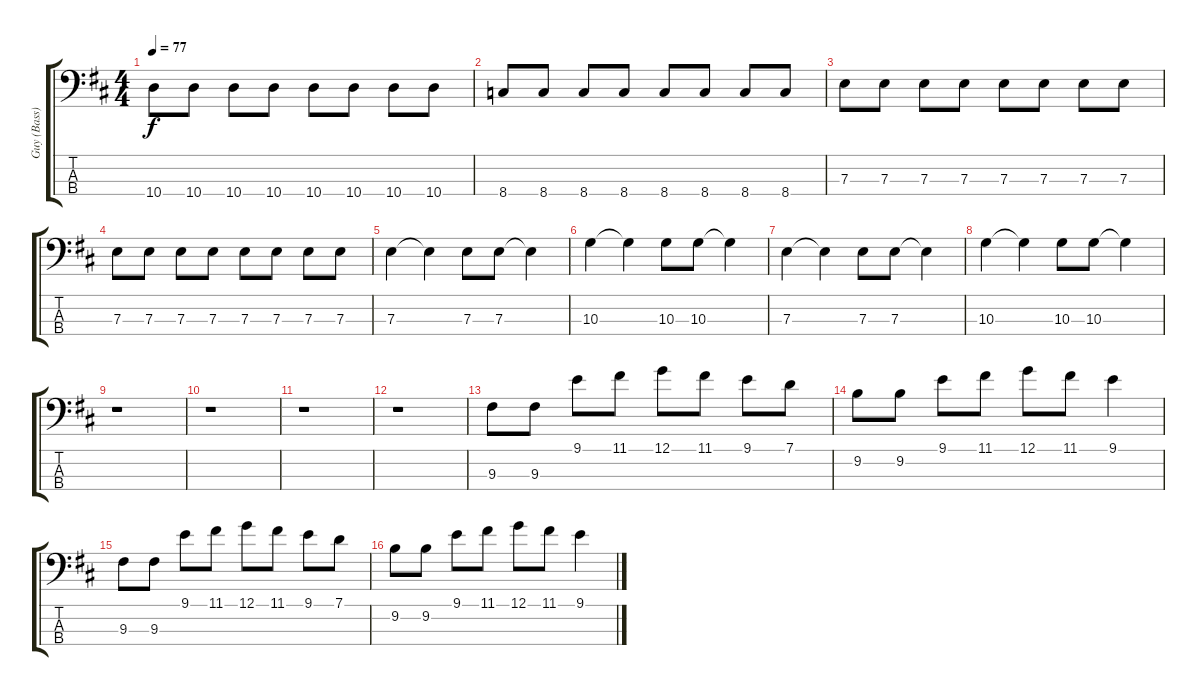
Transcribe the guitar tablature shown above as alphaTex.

\track ("Guy (Bass)" "Guy (Bass)") {instrument electricbassfinger}
\staff {score tabs}
\tuning (G2 D2 A1 E1) {hide}
\ts (4 4)
\tempo 77
\clef f4
\ks d
10.4.8{dy f} 10.4.8 10.4.8 10.4.8 10.4.8 10.4.8 10.4.8 10.4.8 |
8.4.8 8.4.8 8.4.8 8.4.8 8.4.8 8.4.8 8.4.8 8.4.8 |
7.3.8 7.3.8 7.3.8 7.3.8 7.3.8 7.3.8 7.3.8 7.3.8 |
7.3.8 7.3.8 7.3.8 7.3.8 7.3.8 7.3.8 7.3.8 7.3.8 |
7.3.4 7.3{t}.4 7.3.8 7.3.8 7.3{t}.4 |
10.3.4 10.3{t}.4 10.3.8 10.3.8 10.3{t}.4 |
7.3.4 7.3{t}.4 7.3.8 7.3.8 7.3{t}.4 |
10.3.4 10.3{t}.4 10.3.8 10.3.8 10.3{t}.4 |
r.1 |
r.1 |
r.1 |
r.1 |
9.3.8 9.3.8 9.1.8 11.1.8 12.1.8 11.1.8 9.1.8 7.1.8 |
9.2.8 9.2.8 9.1.8 11.1.8 12.1.8 11.1.8 9.1.4 |
9.3.8 9.3.8 9.1.8 11.1.8 12.1.8 11.1.8 9.1.8 7.1.8 |
9.2.8 9.2.8 9.1.8 11.1.8 12.1.8 11.1.8 9.1.4
